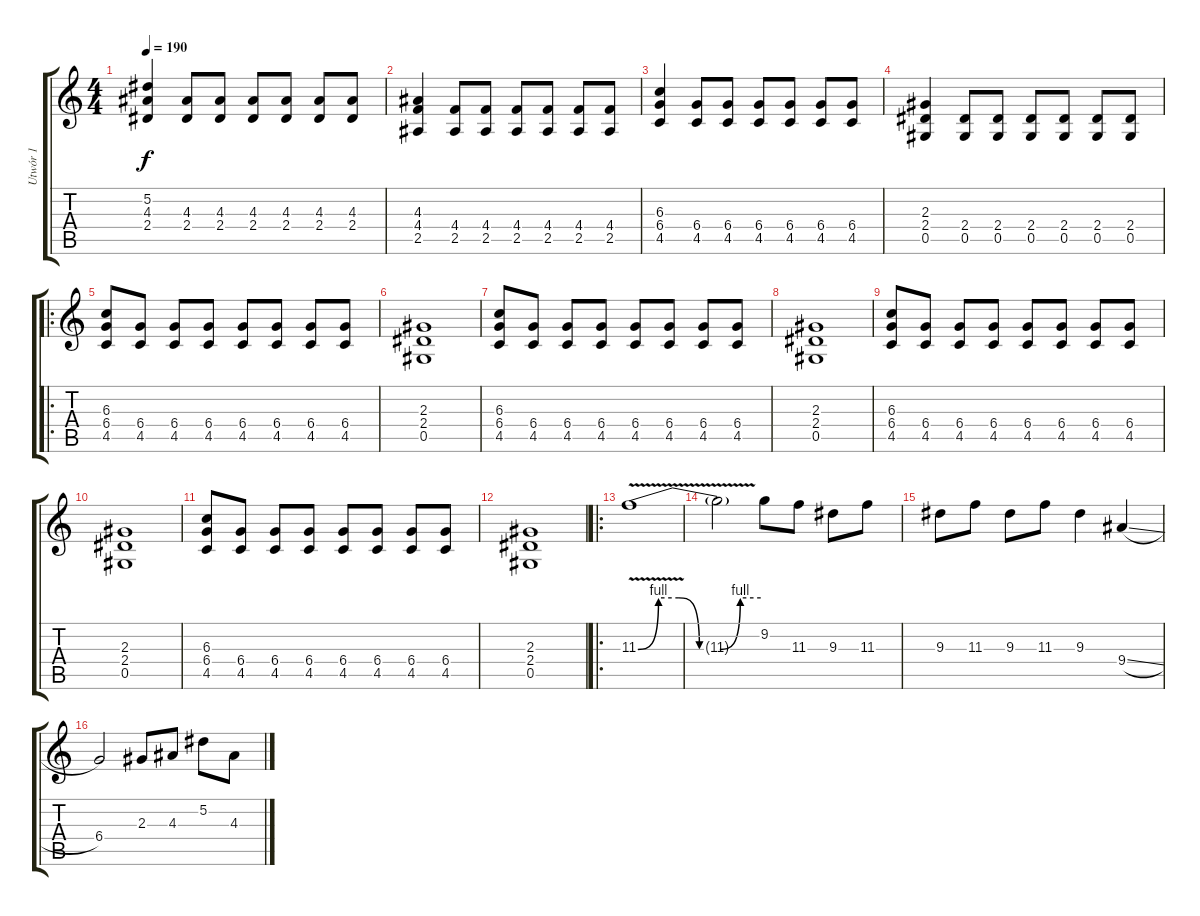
\track ("Utwór 1" "Utwór 1") {instrument distortionguitar}
\staff {score tabs}
\tuning (Eb4 Bb3 Gb3 Db3 Ab2 Eb2) {hide}
\ts (4 4)
\tempo 190
\clef g2
\ks c
(5.2 4.3 2.4).4{dy f} (4.3 2.4).8 (4.3 2.4).8 (4.3 2.4).8 (4.3 2.4).8 (4.3 2.4).8 (4.3 2.4).8 |
(4.3 4.4 2.5).4 (4.4 2.5).8 (4.4 2.5).8 (4.4 2.5).8 (4.4 2.5).8 (4.4 2.5).8 (4.4 2.5).8 |
(6.3 6.4 4.5).4 (6.4 4.5).8 (6.4 4.5).8 (6.4 4.5).8 (6.4 4.5).8 (6.4 4.5).8 (6.4 4.5).8 |
(2.3 2.4 0.5).4 (2.4 0.5).8 (2.4 0.5).8 (2.4 0.5).8 (2.4 0.5).8 (2.4 0.5).8 (2.4 0.5).8 |
\ro
(6.3 6.4 4.5).8 (6.4 4.5).8 (6.4 4.5).8 (6.4 4.5).8 (6.4 4.5).8 (6.4 4.5).8 (6.4 4.5).8 (6.4 4.5).8 |
(2.3 2.4 0.5).1 |
(6.3 6.4 4.5).8 (6.4 4.5).8 (6.4 4.5).8 (6.4 4.5).8 (6.4 4.5).8 (6.4 4.5).8 (6.4 4.5).8 (6.4 4.5).8 |
(2.3 2.4 0.5).1 |
(6.3 6.4 4.5).8 (6.4 4.5).8 (6.4 4.5).8 (6.4 4.5).8 (6.4 4.5).8 (6.4 4.5).8 (6.4 4.5).8 (6.4 4.5).8 |
(2.3 2.4 0.5).1 |
(6.3 6.4 4.5).8 (6.4 4.5).8 (6.4 4.5).8 (6.4 4.5).8 (6.4 4.5).8 (6.4 4.5).8 (6.4 4.5).8 (6.4 4.5).8 |
(2.3 2.4 0.5).1 |
\ro
11.3{be (custom 0 0 10 4 20 4 30 0 40 0 50 4 60 4) v}.1 |
11.3{t}.2 9.2.8 11.3.8 9.3.8 11.3.8 |
9.3.8 11.3.8 9.3.8 11.3.8 9.3.4 9.4{sl}.4 |
6.4.2 2.3.8 4.3.8 5.2.8 4.3.8
